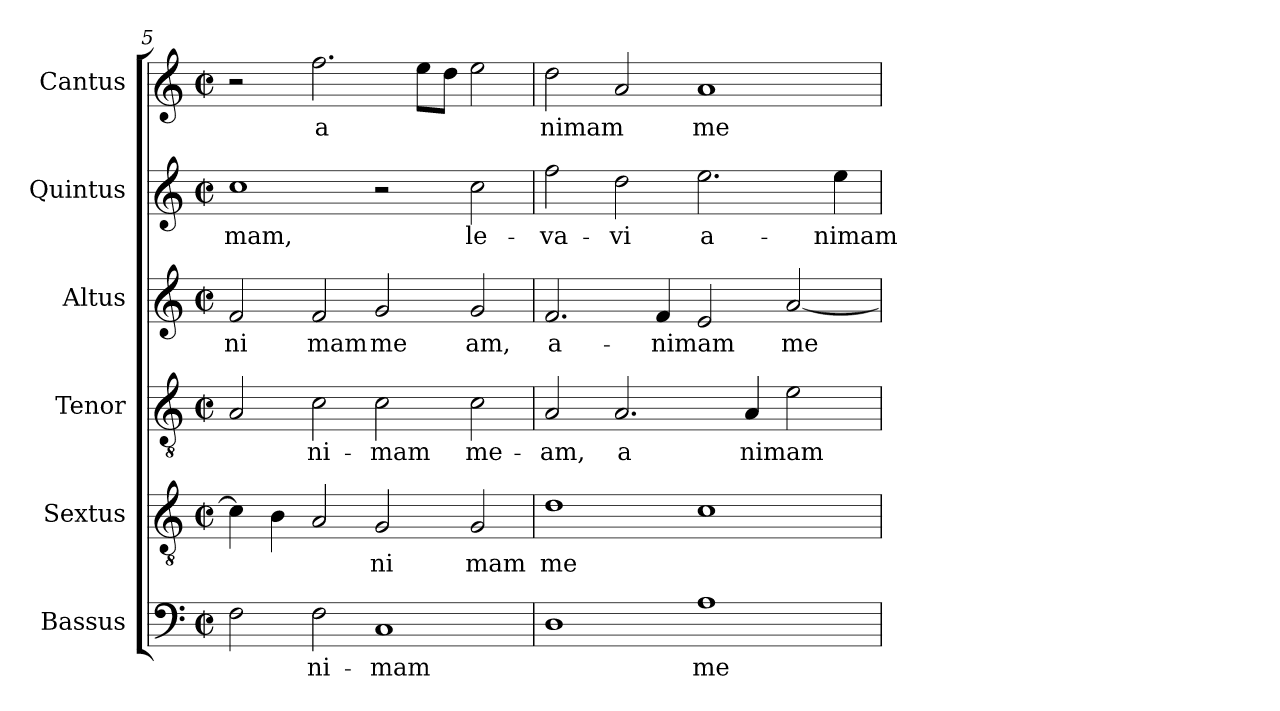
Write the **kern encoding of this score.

**kern	**text	**kern	**text	**kern	**text	**kern	**text	**kern	**text	**kern	**text
*part6	*part6	*part5	*part5	*part4	*part4	*part3	*part3	*part2	*part2	*part1	*part1
*staff6	*staff6	*staff5	*staff5	*staff4	*staff4	*staff3	*staff3	*staff2	*staff2	*staff1	*staff1
*I"Bassus	*	*I"Sextus	*	*I"Tenor	*	*I"Altus	*	*I"Quintus	*	*I"Cantus	*
*clefF4	*	*clefGv2	*	*clefGv2	*	*clefG2	*	*clefG2	*	*clefG2	*
*M2/2	*	*M2/2	*	*M2/2	*	*M2/2	*	*M2/2	*	*M2/2	*
*met(c|)	*	*met(c|)	*	*met(c|)	*	*met(c|)	*	*met(c|)	*	*met(c|)	*
=5	=5	=5	=5	=5	=5	=5	=5	=5	=5	=5	=5
!	!	!	!	!	!	!	!LO:LY:b:cj	!	!LO:LY:b:cj	!	!
2F\	.	4c\]	.	2A/	.	2f/	ni	1cc	-mam,	2r	.
.	.	4B\	.	.	.	.	.	.	.	.	.
!	!LO:LY:b:cj	!	!	!	!LO:LY:b:cj	!	!LO:LY:b:cj	!	!	!	!LO:LY:b:cj
2F\	-ni-	2A/	.	2c\	-ni-	2f/	mam	.	.	2.ff\	a
!	!LO:LY:b	!	!LO:LY:b:cj	!	!LO:LY:b:cj	!	!LO:LY:b:cj	!	!	!	!
1C	-mam	2G/	ni	2c\	-mam	2g/	me	2r	.	.	.
.	.	.	.	.	.	.	.	.	.	8ee\L	.
.	.	.	.	.	.	.	.	.	.	8dd\J	.
!	!	!	!LO:LY:b:cj	!	!LO:LY:b:cj	!	!LO:LY:b:cj	!	!LO:LY:b:cj	!	!
.	.	2G/	mam	2c\	me-	2g/	am,	2cc\	le-	2ee\	.
!!LO:LB:g=z
=6	=6	=6	=6	=6	=6	=6	=6	=6	=6	=6	=6
!	!	!	!LO:LY:b:cj	!	!LO:LY:b:cj	!	!LO:LY:b:cj	!	!LO:LY:b:cj	!	!LO:LY:b
*^	*	*	*	*	*	*	*	*	*	*	*
1D	64ryy	.	1d	me	2A/	-am,	2.f/	a-	2ff\	-va-	2dd\	nimam
.	1ryy	.	.	.	.	.	.	.	.	.	.	.
!	!	!	!	!	!	!LO:LY:b:cj	!	!	!	!LO:LY:b:cj	!	!
.	.	.	.	.	2.A/	a	.	.	2dd\	-vi	2a/	.
!	!	!	!	!	!	!	!	!LO:LY:b	!	!	!	!
.	.	.	.	.	.	.	4f/	-nimam	.	.	.	.
!	!	!LO:LY:b:cj	!	!	!	!	!	!	!	!LO:LY:b:cj	!	!LO:LY:b:cj
1A	.	me-	1c	.	.	.	2e/	.	2.ee\	a-	1a	me
.	2ryy	.	.	.	.	.	.	.	.	.	.	.
!	!	!	!	!	!	!LO:LY:b	!	!	!	!	!	!
.	.	.	.	.	4A/	nimam	.	.	.	.	.	.
!	!	!	!	!	!	!	!	!LO:LY:b	!	!	!	!
.	.	.	.	.	2e\	.	[<2a/	me-	.	.	.	.
.	4ryy	.	.	.	.	.	.	.	.	.	.	.
!	!	!	!	!	!	!	!	!	!	!LO:LY:b	!	!
.	.	.	.	.	.	.	.	.	4ee\	-nimam	.	.
.	8...ryy	.	.	.	.	.	.	.	.	.	.	.
*v	*v	*	*	*	*	*	*	*	*	*	*	*
=	=	=	=	=	=	=	=	=	=	=	=
*-	*-	*-	*-	*-	*-	*-	*-	*-	*-	*-	*-
